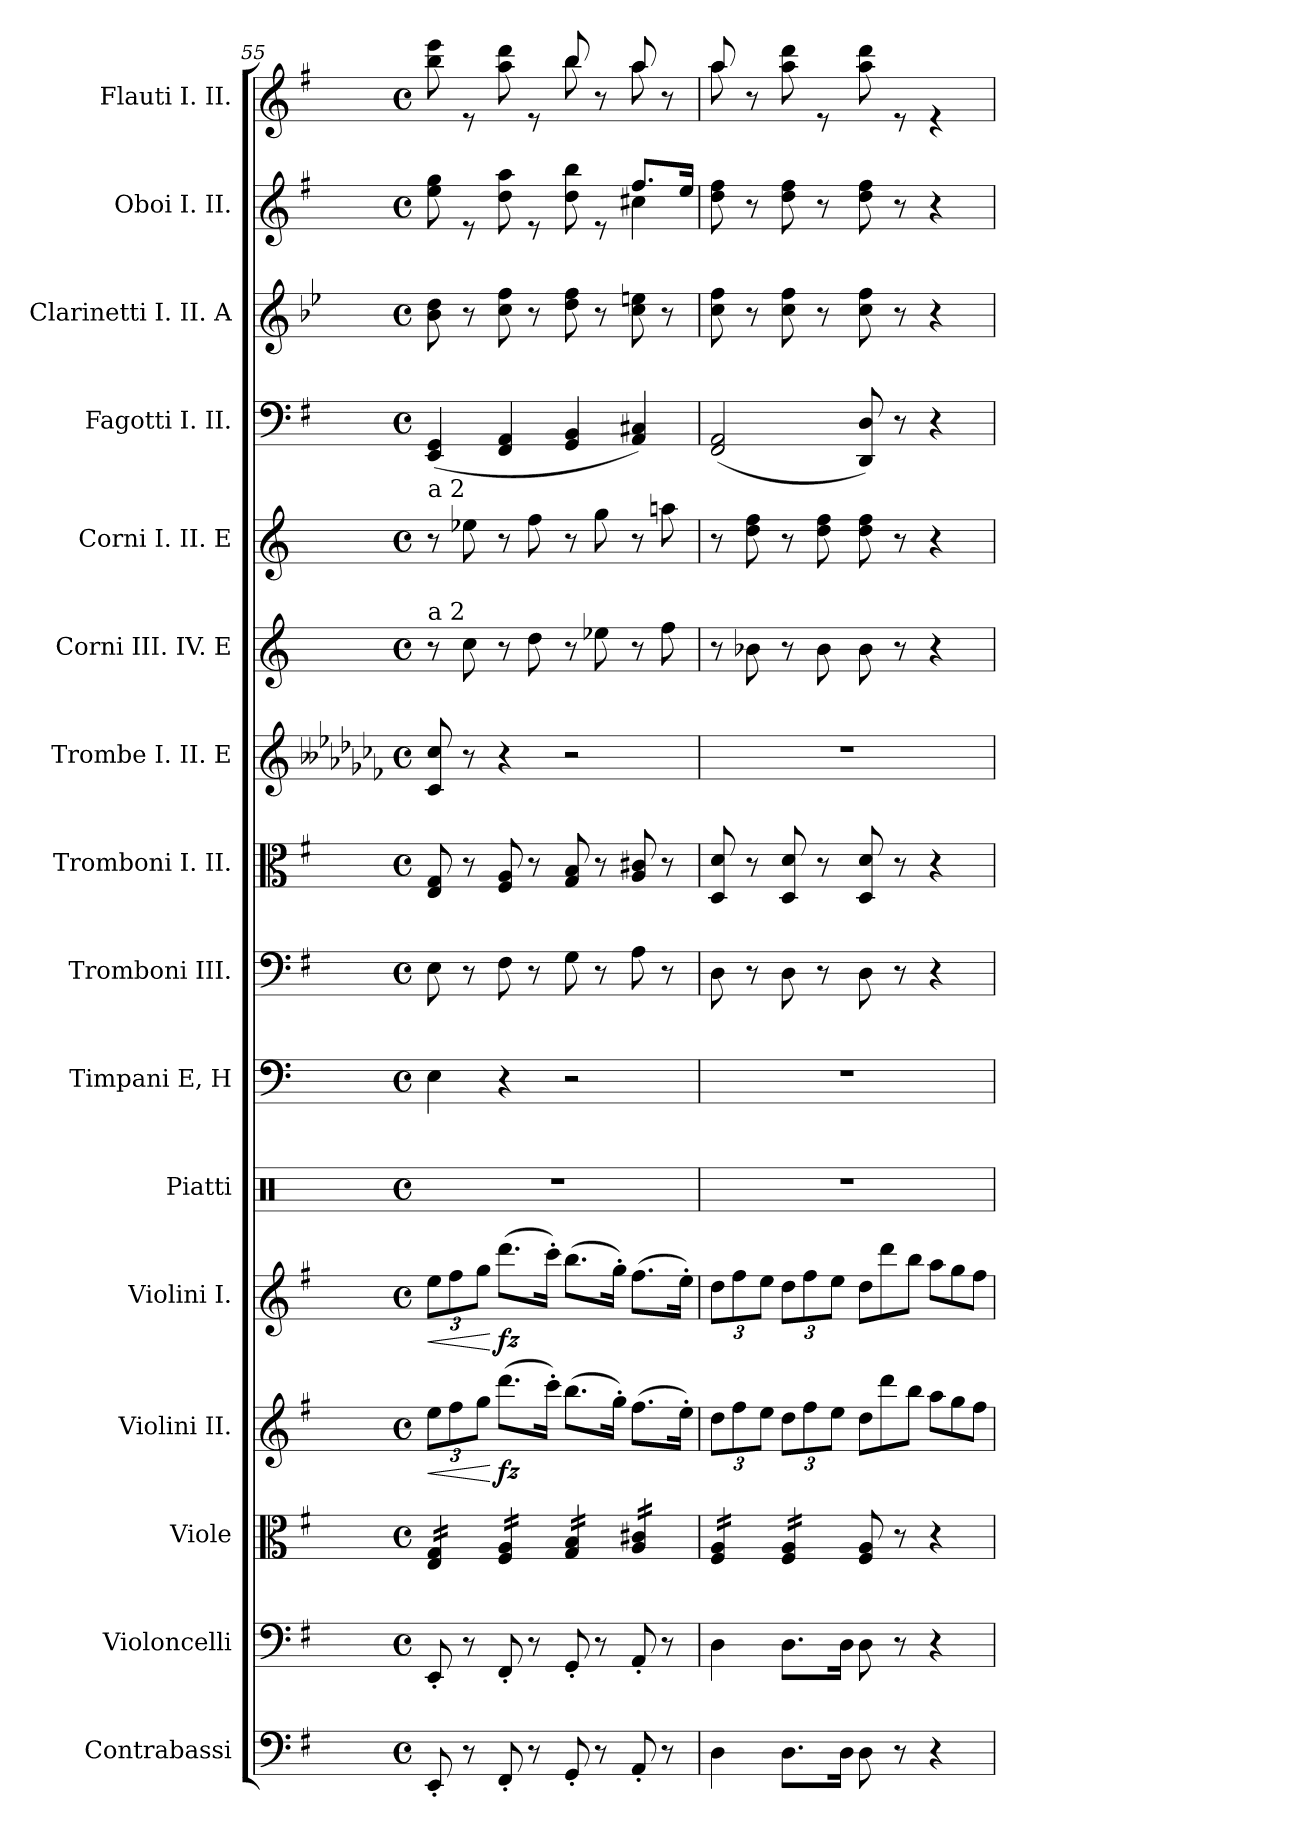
**kern	**kern	**kern	**kern	**dynam	**kern	**dynam	**kern	**kern	**kern	**kern	**kern	**kern	**kern	**kern	**kern	**kern	**kern
*part16	*part15	*part14	*part13	*part13	*part12	*part12	*part11	*part10	*part9	*part8	*part7	*part6	*part5	*part4	*part3	*part2	*part1
*staff16	*staff15	*staff14	*staff13	*staff13	*staff12	*staff12	*staff11	*staff10	*staff9	*staff8	*staff7	*staff6	*staff5	*staff4	*staff3	*staff2	*staff1
*I"Contrabassi	*I"Violoncelli	*I"Viole	*I"Violini II.	*	*I"Violini I.	*	*I"Piatti	*I"Timpani E, H	*I"Tromboni III.	*I"Tromboni I. II.	*I"Trombe I. II. E	*I"Corni III. IV. E	*I"Corni I. II. E	*I"Fagotti I. II.	*I"Clarinetti I. II. A	*I"Oboi I. II.	*I"Flauti I. II.
*I'Cb.	*I'Vcl.	*I'Vle	*I'Viol. II.	*	*I'Viol. I.	*	*I'Piatti	*I'Timp.	*I'Trbni. III.	*I'Trbni. I. II.	*I'Trbe. I. II.	*I'Cor. III. IV. E	*I'Cor. I. II. E	*I'Fag. I. II.	*I'Cl. I. II.	*I'Ob. I. II.	*I'Fl. I. II.
!!LO:PB:g=z
*clefF4	*clefF4	*clefC3	*clefG2	*	*clefG2	*	*clefX	*clefF4	*clefF4	*clefC3	*clefG2	*clefG2	*clefG2	*clefF4	*clefG2	*clefG2	*clefG2
*ITrd7c12	*	*	*	*	*	*	*	*	*	*	*ITrd-3c-4	*ITrd5c8	*ITrd5c8	*	*ITrd2c3	*	*
*k[f#]	*k[f#]	*k[f#]	*k[f#]	*	*k[f#]	*	*k[]	*k[]	*k[f#]	*k[f#]	*k[b--e-a-d-g-c-f-]	*k[f#c#g#d#]	*k[f#c#g#d#]	*k[f#]	*k[f#]	*k[f#]	*k[f#]
*M4/4	*M4/4	*M4/4	*M4/4	*	*M4/4	*	*M4/4	*M4/4	*M4/4	*M4/4	*M4/4	*M4/4	*M4/4	*M4/4	*M4/4	*M4/4	*M4/4
*met(c)	*met(c)	*met(c)	*met(c)	*	*met(c)	*	*met(c)	*met(c)	*met(c)	*met(c)	*met(c)	*met(c)	*met(c)	*met(c)	*met(c)	*met(c)	*met(c)
*	*	*	*Xbrackettup	*	*	*	*	*	*	*	*	*	*	*	*	*	*
=55	=55	=55	=55	=55	=55	=55	=55	=55	=55	=55	=55	=55	=55	=55	=55	=55	=55
!	!	!	!	!LO:HP:b	!	!	!	!	!	!	!	!	!	!	!	!	!
*	*	*	*	*	*Xbrackettup	*	*	*	*	*	*	*	*	*	*	*	*
!	!	!	!	!	!	!	!	!	!	!	!	!	!LO:TX:a:t=a 2	!	!	!	!
!	!	!	!	!	!	!	!	!	!	!	!	!LO:TX:a:t=a 2	!	!	!	!	!
!	!	!	!	!	!	!LO:HP:b	!	!	!	!	!	!	!	!	!	!	!
*	*	*	*	*	*	*	*	*	*	*	*	*	*	*	*	*^	*^
*	*	*tremolo	*	*	*	*	*	*	*	*	*	*	*	*	*	*	*	*	*
8EEE'/	8EE'/	16E/ 16G/LL	12ee\L	<	12ee\L	<	1r	4E\	8E\	8E/ 8G/	8f-/ 8ff-/	8r	8r	(4EE/ 4GG/	8g\ 8b\	8ee\ 8gg\	4ryy	8bb\ 8eee\	4ryy
.	.	16E/ 16G/	.	.	.	.	.	.	.	.	.	.	.	.	.	.	.	.	.
.	.	.	12ff#\	.	12ff#\	.	.	.	.	.	.	.	.	.	.	.	.	.	.
8r	8r	16E/ 16G/	.	.	.	.	.	.	8r	8r	8r	8e\	8gn\	.	8r	8re	.	8re	.
.	.	.	12gg\J	.	12gg\J	.	.	.	.	.	.	.	.	.	.	.	.	.	.
.	.	16E/ 16G/JJ	.	.	.	.	.	.	.	.	.	.	.	.	.	.	.	.	.
!	!	!	!	!LO:DY:n=1:b	!	!LO:DY:n=1:b	!	!	!	!	!	!	!	!	!	!	!	!	!
8FFF#'/	8FF#'/	16F#/ 16A/LL	(8.ddd\L	[ fz	(8.ddd\L	[ fz	.	4r	8F#\	8F#/ 8A/	4r	8r	8r	4FF#/ 4AA/	8a\ 8dd\	8dd\ 8aa\	4ryy	8aa\ 8ddd\	4ryy
.	.	16F#/ 16A/	.	.	.	.	.	.	.	.	.	.	.	.	.	.	.	.	.
8r	8r	16F#/ 16A/	.	.	.	.	.	.	8r	8r	.	8f#\	8a\	.	8r	8re	.	8re	.
.	.	16F#/ 16A/JJ	16ccc'\Jk)	.	16ccc'\Jk)	.	.	.	.	.	.	.	.	.	.	.	.	.	.
8GGG'/	8GG'/	16G/ 16B/LL	(8.bb\L	.	(8.bb\L	.	.	2r	8G\	8G/ 8B/	2r	8r	8r	4GG/ 4BB/	8b\ 8dd\	8dd\ 8bb\	4ryy	8bb/	8bb\
.	.	16G/ 16B/	.	.	.	.	.	.	.	.	.	.	.	.	.	.	.	.	.
8r	8r	16G/ 16B/	.	.	.	.	.	.	8r	8r	.	8gn\	8b\	.	8r	8re	.	8r	8ryy
.	.	16G/ 16B/JJ	16gg'\Jk)	.	16gg'\Jk)	.	.	.	.	.	.	.	.	.	.	.	.	.	.
8AAA'/	8AA'/	16A/ 16c#X/LL	(8.ff#\L	.	(8.ff#\L	.	.	.	8A\	8A/ 8c#X/	.	8r	8r	4AA/ 4C#X/)	8a\ 8cc#X\	4cc#X\	8.ff#/L	8aa/	8aa\
.	.	16A/ 16c#X/	.	.	.	.	.	.	.	.	.	.	.	.	.	.	.	.	.
8r	8r	16A/ 16c#X/	.	.	.	.	.	.	8r	8r	.	8a\	8cc#X\	.	8r	.	.	8r	8ryy
.	.	16A/ 16c#X/JJ	16ee'\Jk)	.	16ee'\Jk)	.	.	.	.	.	.	.	.	.	.	.	16ee/Jk	.	.
*	*	*	*	*	*	*	*	*	*	*	*	*	*	*	*	*v	*v	*	*
=56	=56	=56	=56	=56	=56	=56	=56	=56	=56	=56	=56	=56	=56	=56	=56	=56	=56	=56
4DD\	4D\	16F#/ 16A/LL	12dd\L	.	12dd\L	.	1r	1r	8D\	8D/ 8d/	1r	8r	8r	(2FF#/ 2AA/	8a\ 8dd\	8dd\ 8ff#\	8aa/	8aa\
.	.	16F#/ 16A/	.	.	.	.	.	.	.	.	.	.	.	.	.	.	.	.
.	.	.	12ff#\	.	12ff#\	.	.	.	.	.	.	.	.	.	.	.	.	.
.	.	16F#/ 16A/	.	.	.	.	.	.	8r	8r	.	8dn\	8f#\ 8a\	.	8r	8r	8r	8ryy
.	.	.	12ee\J	.	12ee\J	.	.	.	.	.	.	.	.	.	.	.	.	.
.	.	16F#/ 16A/JJ	.	.	.	.	.	.	.	.	.	.	.	.	.	.	.	.
8.DD\L	8.D\L	16F#/ 16A/LL	12dd\L	.	12dd\L	.	.	.	8D\	8D/ 8d/	.	8r	8r	.	8a\ 8dd\	8dd\ 8ff#\	8aa\ 8ddd\	4ryy
.	.	16F#/ 16A/	.	.	.	.	.	.	.	.	.	.	.	.	.	.	.	.
.	.	.	12ff#\	.	12ff#\	.	.	.	.	.	.	.	.	.	.	.	.	.
.	.	16F#/ 16A/	.	.	.	.	.	.	8r	8r	.	8d\	8f#\ 8a\	.	8r	8r	8re	.
.	.	.	12ee\J	.	12ee\J	.	.	.	.	.	.	.	.	.	.	.	.	.
16DD\Jk	16D\Jk	16F#/ 16A/JJ	.	.	.	.	.	.	.	.	.	.	.	.	.	.	.	.
*	*	*Xtremolo	*	*	*	*	*	*	*	*	*	*	*	*	*	*	*	*
*	*	*	*Xtuplet	*	*Xtuplet	*	*	*	*	*	*	*	*	*	*	*	*	*
8DD\	8D\	8F#/ 8A/	12dd\L	.	12dd\L	.	.	.	8D\	8D/ 8d/	.	8d\	8f#\ 8a\	8DD/ 8D/)	8a\ 8dd\	8dd\ 8ff#\	8aa\ 8ddd\	2ryy
.	.	.	12ddd\	.	12ddd\	.	.	.	.	.	.	.	.	.	.	.	.	.
8r	8r	8r	.	.	.	.	.	.	8r	8r	.	8r	8r	8r	8r	8r	8re	.
.	.	.	12bb\J	.	12bb\J	.	.	.	.	.	.	.	.	.	.	.	.	.
4r	4r	4r	12aa\L	.	12aa\L	.	.	.	4r	4r	.	4r	4r	4r	4r	4r	4re	.
.	.	.	12gg\	.	12gg\	.	.	.	.	.	.	.	.	.	.	.	.	.
.	.	.	12ff#\J	.	12ff#\J	.	.	.	.	.	.	.	.	.	.	.	.	.
*	*	*	*	*	*	*	*	*	*	*	*	*	*	*	*	*	*v	*v
=	=	=	=	=	=	=	=	=	=	=	=	=	=	=	=	=	=
*-	*-	*-	*-	*-	*-	*-	*-	*-	*-	*-	*-	*-	*-	*-	*-	*-	*-
